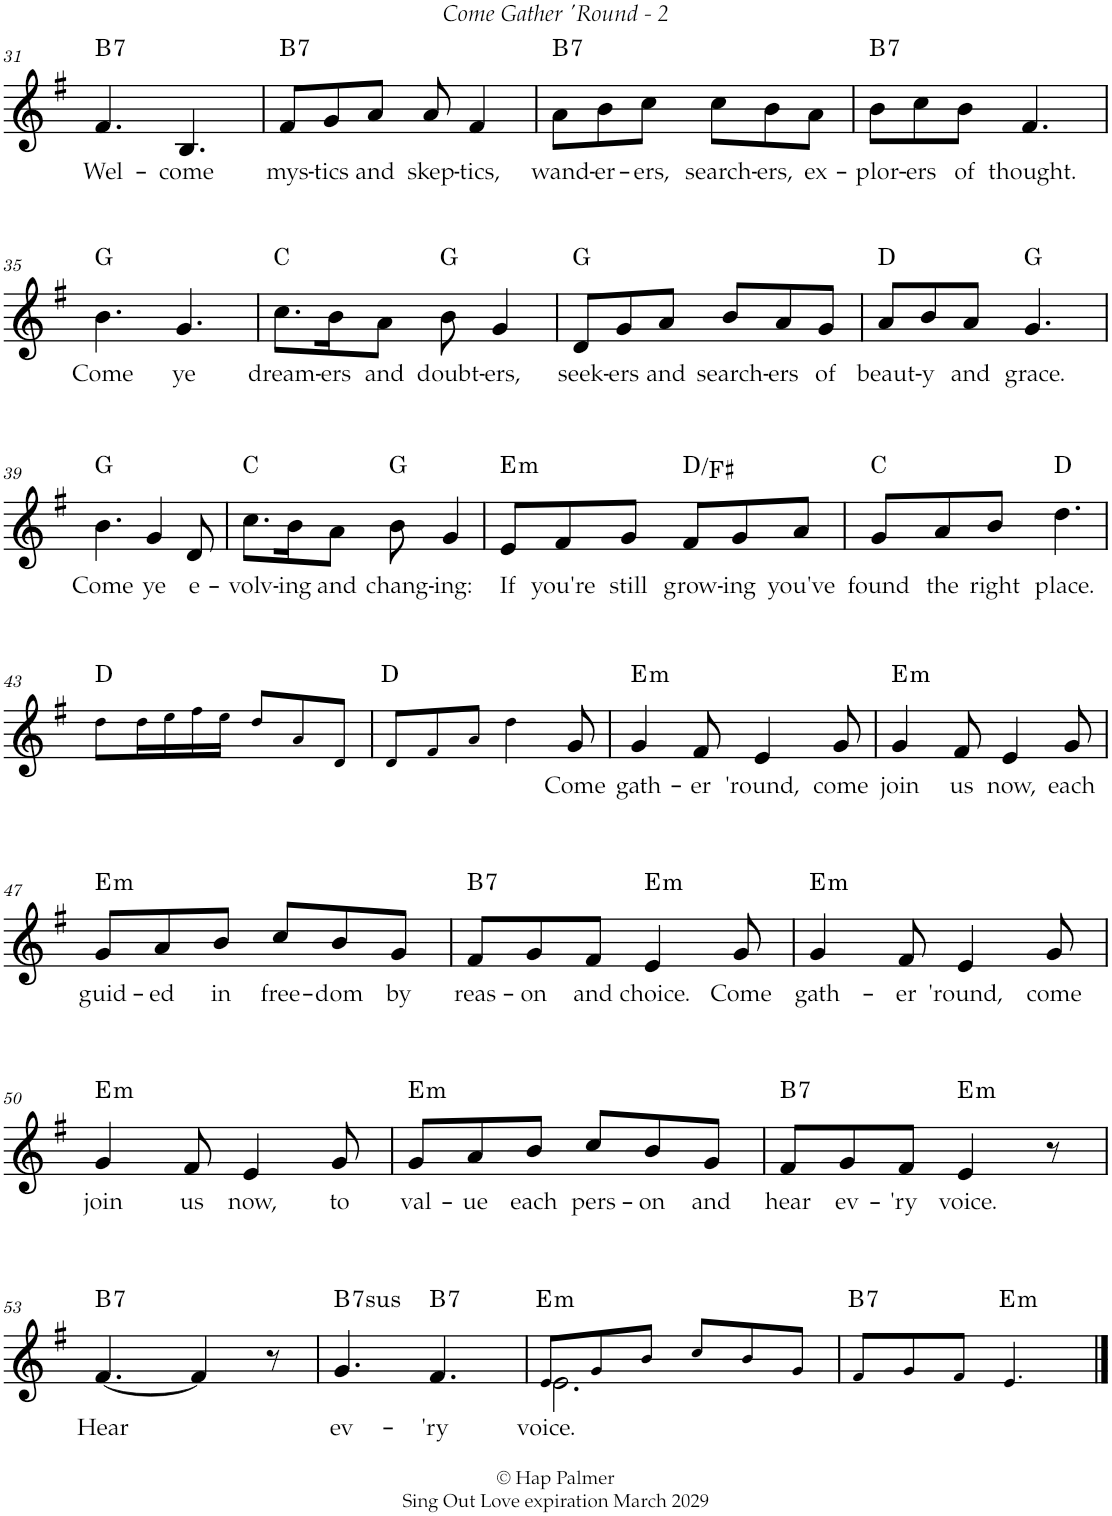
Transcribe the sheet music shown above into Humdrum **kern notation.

**kern	**text	**harte
*part1	*part1	*part1
*staff1	*staff1	*
*I"Voice	*	*
*I'Voice	*	*
!!LO:PB:g=z
*clefG2	*	*
*k[f#]	*	*
*M6/8	*	*
=31	=31	=31
!	!LO:LY:b	!LO:H:kt=7
4.f#/	Wel-	B:7
!	!LO:LY:b	!
4.B/	-come	.
=32	=32	=32
!	!LO:LY:b	!LO:H:kt=7
8f#/L	mys-	B:7
!	!LO:LY:b	!
8g/	-tics	.
!	!LO:LY:b	!
8a/J	and	.
!	!LO:LY:b	!
8a/	skep-	.
!	!LO:LY:b	!
4f#/	-tics,	.
=33	=33	=33
!	!LO:LY:b	!LO:H:kt=7
8a\L	wand-	B:7
!	!LO:LY:b	!
8b\	-er-	.
!	!LO:LY:b	!
8cc\J	-ers,	.
!	!LO:LY:b	!
8cc\L	search-	.
!	!LO:LY:b	!
8b\	-ers,	.
!	!LO:LY:b	!
8a\J	ex-	.
=34	=34	=34
!	!LO:LY:b	!LO:H:kt=7
8b\L	-plor-	B:7
!	!LO:LY:b	!
8cc\	-ers	.
!	!LO:LY:b	!
8b\J	of	.
!	!LO:LY:b	!
4.f#/	thought.	.
!!LO:LB:g=z
=35	=35	=35
!	!LO:LY:b	!
4.b\	Come	G:maj
!	!LO:LY:b	!
4.g/	ye	.
=36	=36	=36
!	!LO:LY:b	!
8.cc\L	dream-	C:maj
!	!LO:LY:b	!
16b\K	-ers	.
!	!LO:LY:b	!
8a\J	and	.
!	!LO:LY:b	!
8b\	doubt-	G:maj
!	!LO:LY:b	!
4g/	-ers,	.
=37	=37	=37
!	!LO:LY:b	!
8d/L	seek-	G:maj
!	!LO:LY:b	!
8g/	-ers	.
!	!LO:LY:b	!
8a/J	and	.
!	!LO:LY:b	!
8b/L	search-	.
!	!LO:LY:b	!
8a/	-ers	.
!	!LO:LY:b	!
8g/J	of	.
=38	=38	=38
!	!LO:LY:b	!
8a/L	beaut-	D:maj
!	!LO:LY:b	!
8b/	-y	.
!	!LO:LY:b	!
8a/J	and	.
!	!LO:LY:b	!
4.g/	grace.	G:maj
!!LO:LB:g=z
=39	=39	=39
!	!LO:LY:b	!
4.b\	Come	G:maj
!	!LO:LY:b	!
4g/	ye	.
!	!LO:LY:b	!
8d/	e-	.
=40	=40	=40
!	!LO:LY:b	!
8.cc\L	-volv-	C:maj
!	!LO:LY:b	!
16b\K	-ing	.
!	!LO:LY:b	!
8a\J	and	.
!	!LO:LY:b	!
8b\	chang-	G:maj
!	!LO:LY:b	!
4g/	-ing:	.
=41	=41	=41
!	!LO:LY:b	!LO:H:kt=m
8e/L	If	E:min
!	!LO:LY:b	!
8f#/	you're	.
!	!LO:LY:b	!
8g/J	still	.
!	!LO:LY:b	!
8f#/L	grow-	D:maj/3
!	!LO:LY:b	!
8g/	-ing	.
!	!LO:LY:b	!
8a/J	you've	.
=42	=42	=42
!	!LO:LY:b	!
8g/L	found	C:maj
!	!LO:LY:b	!
8a/	the	.
!	!LO:LY:b	!
8b/J	right	.
!	!LO:LY:b	!
4.dd\	place.	D:maj
!!LO:LB:g=z
=43	=43	=43
8dd!\L	.	D:maj
16dd!\L	.	.
16ee!\	.	.
16ff#!\	.	.
16ee!\JJ	.	.
8dd!/L	.	.
8a!/	.	.
8d!/J	.	.
=44	=44	=44
8d!/L	.	D:maj
8f#!/	.	.
8a!/J	.	.
4dd!\	.	.
!	!LO:LY:b	!
8g/	Come	.
=45	=45	=45
!	!LO:LY:b	!LO:H:kt=m
4g/	gath-	E:min
!	!LO:LY:b	!
8f#/	-er	.
!	!LO:LY:b	!
4e/	'round,	.
!	!LO:LY:b	!
8g/	come	.
=46	=46	=46
!	!LO:LY:b	!LO:H:kt=m
4g/	join	E:min
!	!LO:LY:b	!
8f#/	us	.
!	!LO:LY:b	!
4e/	now,	.
!	!LO:LY:b	!
8g/	each	.
!!LO:LB:g=z
=47	=47	=47
!	!LO:LY:b	!LO:H:kt=m
8g/L	guid-	E:min
!	!LO:LY:b	!
8a/	-ed	.
!	!LO:LY:b	!
8b/J	in	.
!	!LO:LY:b	!
8cc/L	free-	.
!	!LO:LY:b	!
8b/	-dom	.
!	!LO:LY:b	!
8g/J	by	.
=48	=48	=48
!	!LO:LY:b	!LO:H:kt=7
8f#/L	reas-	B:7
!	!LO:LY:b	!
8g/	-on	.
!	!LO:LY:b	!
8f#/J	and	.
!	!LO:LY:b	!LO:H:kt=m
4e/	choice.	E:min
!	!LO:LY:b	!
8g/	Come	.
=49	=49	=49
!	!LO:LY:b	!LO:H:kt=m
4g/	gath-	E:min
!	!LO:LY:b	!
8f#/	-er	.
!	!LO:LY:b	!
4e/	'round,	.
!	!LO:LY:b	!
8g/	come	.
!!LO:LB:g=z
=50	=50	=50
!	!LO:LY:b	!LO:H:kt=m
4g/	join	E:min
!	!LO:LY:b	!
8f#/	us	.
!	!LO:LY:b	!
4e/	now,	.
!	!LO:LY:b	!
8g/	to	.
=51	=51	=51
!	!LO:LY:b	!LO:H:kt=m
8g/L	val-	E:min
!	!LO:LY:b	!
8a/	-ue	.
!	!LO:LY:b	!
8b/J	each	.
!	!LO:LY:b	!
8cc/L	pers-	.
!	!LO:LY:b	!
8b/	-on	.
!	!LO:LY:b	!
8g/J	and	.
=52	=52	=52
!	!LO:LY:b	!LO:H:kt=7
8f#/L	hear	B:7
!	!LO:LY:b	!
8g/	ev-	.
!	!LO:LY:b	!
8f#/J	-'ry	.
!	!LO:LY:b	!LO:H:kt=m
4e/	voice.	E:min
8r	.	.
!!LO:LB:g=z
=53	=53	=53
!	!LO:LY:b	!LO:H:kt=7
[4.f#/	Hear	B:7
4f#/]	.	.
8r	.	.
=54	=54	=54
!	!LO:LY:b	!LO:H:kt=7sus
4.g/	ev-	B:sus4(7)
!	!LO:LY:b	!LO:H:kt=7
4.f#/	-'ry	B:7
=55	=55	=55
!	!LO:LY:b	!LO:H:kt=m
*^	*	*
8e!/L	2.e\	voice.	E:min
8g!/	.	.	.
8b!/J	.	.	.
8cc!/L	.	.	.
8b!/	.	.	.
8g!/J	.	.	.
*v	*v	*	*
=56	=56	=56
!	!	!LO:H:kt=7
8f#!/L	.	B:7
8g!/	.	.
8f#!/J	.	.
!	!	!LO:H:kt=m
4.e!/	.	E:min
==	==	==
*-	*-	*-
